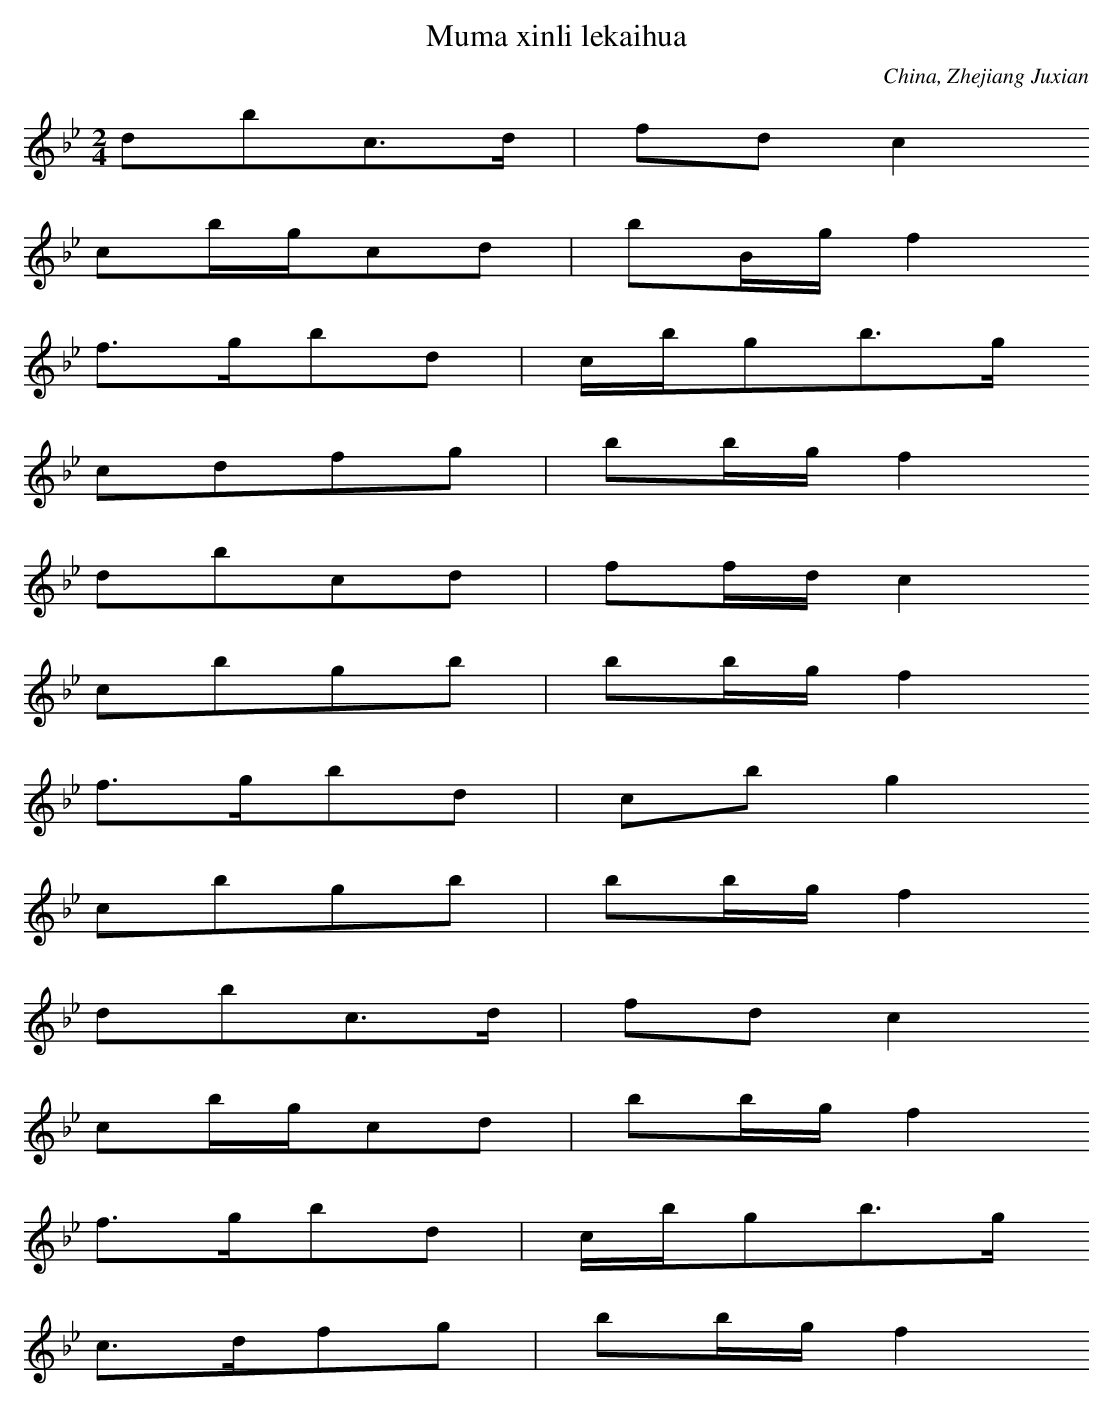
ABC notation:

X:1
T: Muma xinli lekaihua
O: China, Zhejiang Juxian
M: 2/4
L: 1/16
K: Bb
d2b2c3d | f2d2c4
c2bgc2d2 | b2Bgf4
f3gb2d2 | cbg2b3g
c2d2f2g2 | b2bgf4
d2b2c2d2 | f2fdc4
c2b2g2b2 | b2bgf4
f3gb2d2 | c2b2g4
c2b2g2b2 | b2bgf4
d2b2c3d | f2d2c4
c2bgc2d2 | b2bgf4
f3gb2d2 | cbg2b3g
c3df2g2 | b2bgf4
